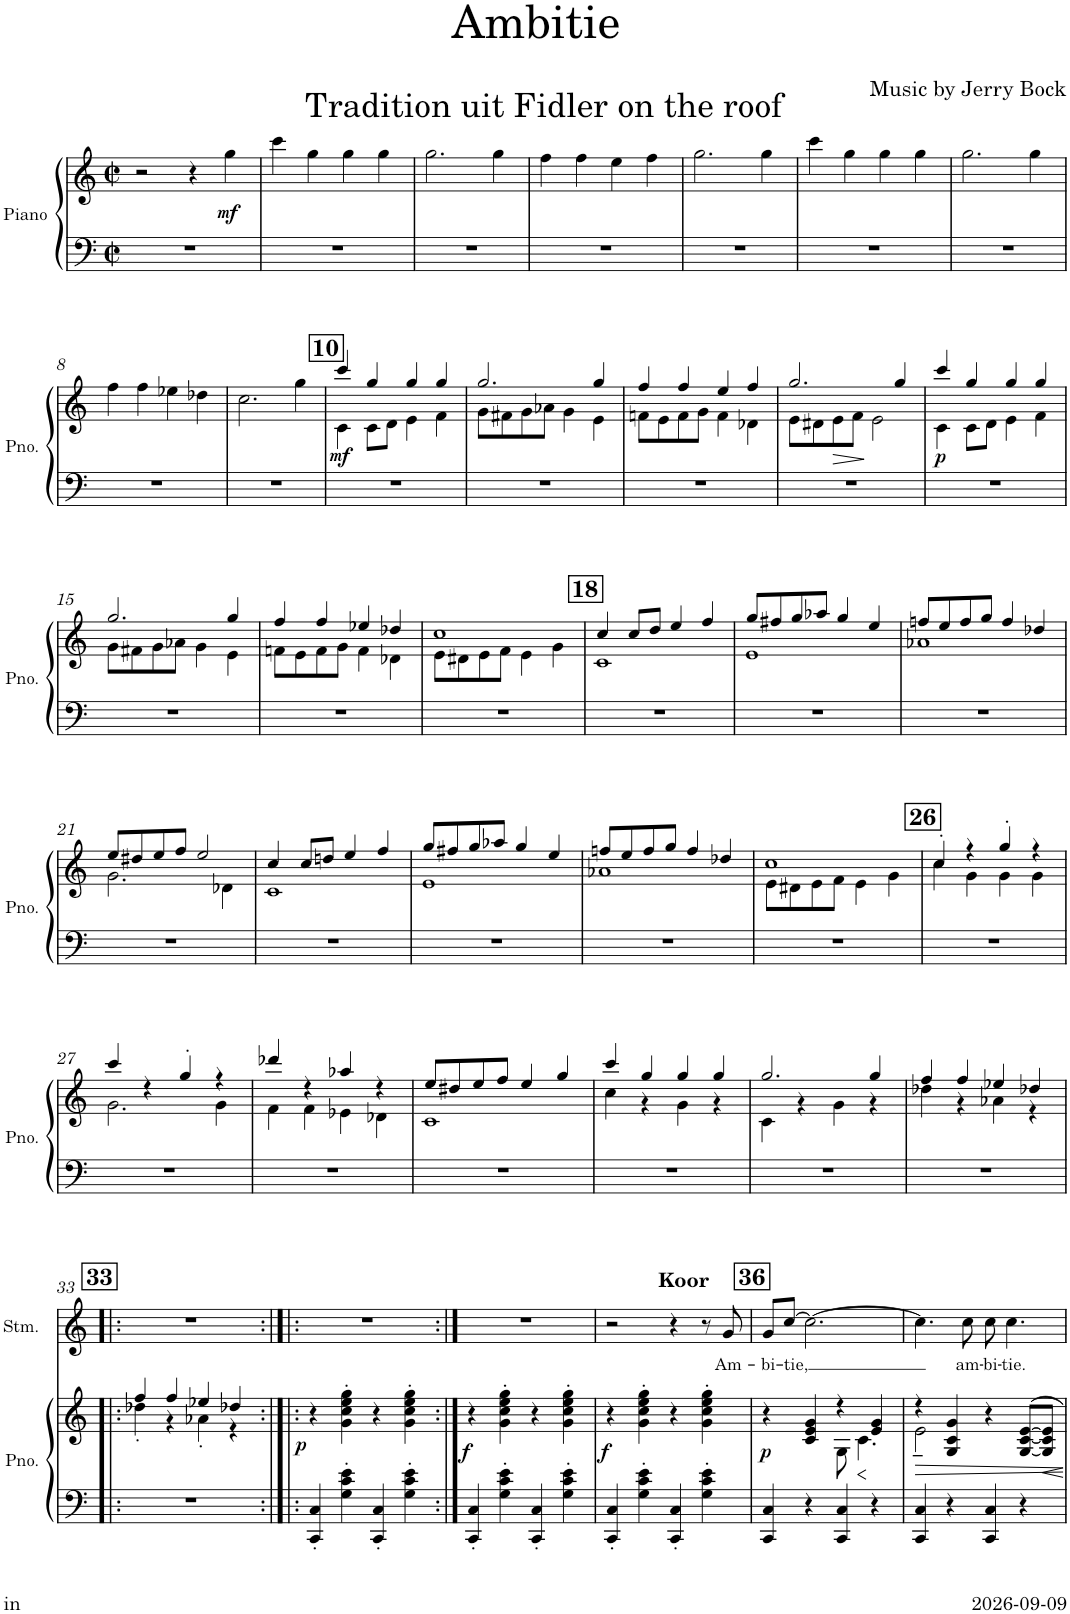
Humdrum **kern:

**kern	**kern	**dynam	**kern	**text	**kern	**kern	**kern	**kern
*part6	*part6	*part6	*part5	*part5	*part4	*part3	*part2	*part1
*staff7	*staff6	*staff6/7	*staff5	*staff5	*staff4	*staff3	*staff2	*staff1
*I"Piano	*	*	*I"Stem	*	*I"Vrouwen 2	*I"Mannen 2	*I"Vrouwen 1	*I"Mannen 1
*I'Pno.	*	*	*I'Stm.	*	*I'V2	*I'M2	*I'V1	*I'M1
*clefF4	*clefG2	*	*clefG2	*	*clefG2	*clefG2	*clefG2	*clefG2
*	*	*	*Trd5c9	*	*Trd5c9	*Trd5c9	*Trd5c9	*Trd5c9
*k[]	*k[]	*	*k[]	*	*k[]	*k[]	*k[]	*k[]
*M2/2	*M2/2	*	*M2/2	*	*M2/2	*M2/2	*M2/2	*M2/2
*met(c|)	*met(c|)	*	*met(c|)	*	*met(c|)	*met(c|)	*met(c|)	*met(c|)
=1	=1	=1	=1	=1	=1	=1	=1	=1
1r	2r	.	1r	.	1r	1r	1r	1r
.	4r	.	.	.	.	.	.	.
!	!	!LO:DY:b	!	!	!	!	!	!
.	4gg\	mf	.	.	.	.	.	.
=2	=2	=2	=2	=2	=2	=2	=2	=2
1r	4ccc\	.	1r	.	1r	1r	1r	1r
.	4gg\	.	.	.	.	.	.	.
.	4gg\	.	.	.	.	.	.	.
.	4gg\	.	.	.	.	.	.	.
=3	=3	=3	=3	=3	=3	=3	=3	=3
1r	2.gg\	.	1r	.	1r	1r	1r	1r
.	4gg\	.	.	.	.	.	.	.
=4	=4	=4	=4	=4	=4	=4	=4	=4
1r	4ff\	.	1r	.	1r	1r	1r	1r
.	4ff\	.	.	.	.	.	.	.
.	4ee\	.	.	.	.	.	.	.
.	4ff\	.	.	.	.	.	.	.
=5	=5	=5	=5	=5	=5	=5	=5	=5
1r	2.gg\	.	1r	.	1r	1r	1r	1r
.	4gg\	.	.	.	.	.	.	.
=6	=6	=6	=6	=6	=6	=6	=6	=6
1r	4ccc\	.	1r	.	1r	1r	1r	1r
.	4gg\	.	.	.	.	.	.	.
.	4gg\	.	.	.	.	.	.	.
.	4gg\	.	.	.	.	.	.	.
=7	=7	=7	=7	=7	=7	=7	=7	=7
1r	2.gg\	.	1r	.	1r	1r	1r	1r
.	4gg\	.	.	.	.	.	.	.
!!LO:LB:g=z
=8	=8	=8	=8	=8	=8	=8	=8	=8
1r	4ff\	.	1r	.	1r	1r	1r	1r
.	4ff\	.	.	.	.	.	.	.
.	4ee-X\	.	.	.	.	.	.	.
.	4dd-X\	.	.	.	.	.	.	.
=9	=9	=9	=9	=9	=9	=9	=9	=9
1r	2.cc\	.	1r	.	1r	1r	1r	1r
.	4gg\	.	.	.	.	.	.	.
!!LO:REH:place=s1:a:B:cj:fs=14:t=10
=10	=10	=10	=10	=10	=10	=10	=10	=10
*	*^	*	*	*	*	*	*	*
!	!	!	!LO:DY:b	!	!	!	!	!	!
1r	4ccc/	4c\	mf	1r	.	1r	1r	1r	1r
.	4gg/	8c\L	.	.	.	.	.	.	.
.	.	8d\J	.	.	.	.	.	.	.
.	4gg/	4e\	.	.	.	.	.	.	.
.	4gg/	4f\	.	.	.	.	.	.	.
=11	=11	=11	=11	=11	=11	=11	=11	=11	=11
1r	2.gg/	8g\L	.	1r	.	1r	1r	1r	1r
.	.	8f#X\	.	.	.	.	.	.	.
.	.	8g\	.	.	.	.	.	.	.
.	.	8a-X\J	.	.	.	.	.	.	.
.	.	4g\	.	.	.	.	.	.	.
.	4gg/	4e\	.	.	.	.	.	.	.
=12	=12	=12	=12	=12	=12	=12	=12	=12	=12
1r	4ff/	8fn\L	.	1r	.	1r	1r	1r	1r
.	.	8e\	.	.	.	.	.	.	.
.	4ff/	8f\	.	.	.	.	.	.	.
.	.	8g\J	.	.	.	.	.	.	.
.	4ee/	4f\	.	.	.	.	.	.	.
.	4ff/	4d-X\	.	.	.	.	.	.	.
=13	=13	=13	=13	=13	=13	=13	=13	=13	=13
1r	2.gg/	8e\L	.	1r	.	1r	1r	1r	1r
.	.	8d#X\	.	.	.	.	.	.	.
!	!	!	!LO:HP:b	!	!	!	!	!	!
.	.	8e\	>	.	.	.	.	.	.
.	.	8f\J	.	.	.	.	.	.	.
.	.	2e\	]	.	.	.	.	.	.
.	4gg/	.	.	.	.	.	.	.	.
=14	=14	=14	=14	=14	=14	=14	=14	=14	=14
!	!	!	!LO:DY:b	!	!	!	!	!	!
1r	4ccc/	4c\	p	1r	.	1r	1r	1r	1r
.	4gg/	8c\L	.	.	.	.	.	.	.
.	.	8d\J	.	.	.	.	.	.	.
.	4gg/	4e\	.	.	.	.	.	.	.
.	4gg/	4f\	.	.	.	.	.	.	.
!!LO:LB:g=z
=15	=15	=15	=15	=15	=15	=15	=15	=15	=15
1r	2.gg/	8g\L	.	1r	.	1r	1r	1r	1r
.	.	8f#X\	.	.	.	.	.	.	.
.	.	8g\	.	.	.	.	.	.	.
.	.	8a-X\J	.	.	.	.	.	.	.
.	.	4g\	.	.	.	.	.	.	.
.	4gg/	4e\	.	.	.	.	.	.	.
=16	=16	=16	=16	=16	=16	=16	=16	=16	=16
1r	4ff/	8fn\L	.	1r	.	1r	1r	1r	1r
.	.	8e\	.	.	.	.	.	.	.
.	4ff/	8f\	.	.	.	.	.	.	.
.	.	8g\J	.	.	.	.	.	.	.
.	4ee-X/	4f\	.	.	.	.	.	.	.
.	4dd-X/	4d-X\	.	.	.	.	.	.	.
=17	=17	=17	=17	=17	=17	=17	=17	=17	=17
1r	1cc	8e\L	.	1r	.	1r	1r	1r	1r
.	.	8d#X\	.	.	.	.	.	.	.
.	.	8e\	.	.	.	.	.	.	.
.	.	8f\J	.	.	.	.	.	.	.
.	.	4e\	.	.	.	.	.	.	.
.	.	4g\	.	.	.	.	.	.	.
!!LO:REH:place=s1:a:B:cj:fs=14:t=18
=18	=18	=18	=18	=18	=18	=18	=18	=18	=18
1r	4cc/	1c	.	1r	.	1r	1r	1r	1r
.	8cc/L	.	.	.	.	.	.	.	.
.	8dd/J	.	.	.	.	.	.	.	.
.	4ee/	.	.	.	.	.	.	.	.
.	4ff/	.	.	.	.	.	.	.	.
=19	=19	=19	=19	=19	=19	=19	=19	=19	=19
1r	8gg/L	1e	.	1r	.	1r	1r	1r	1r
.	8ff#X/	.	.	.	.	.	.	.	.
.	8gg/	.	.	.	.	.	.	.	.
.	8aa-X/J	.	.	.	.	.	.	.	.
.	4gg/	.	.	.	.	.	.	.	.
.	4ee/	.	.	.	.	.	.	.	.
=20	=20	=20	=20	=20	=20	=20	=20	=20	=20
1r	8ffn/L	1a-X	.	1r	.	1r	1r	1r	1r
.	8ee/	.	.	.	.	.	.	.	.
.	8ff/	.	.	.	.	.	.	.	.
.	8gg/J	.	.	.	.	.	.	.	.
.	4ff/	.	.	.	.	.	.	.	.
.	4dd-X/	.	.	.	.	.	.	.	.
!!LO:LB:g=z
=21	=21	=21	=21	=21	=21	=21	=21	=21	=21
1r	8ee/L	2.g\	.	1r	.	1r	1r	1r	1r
.	8dd#X/	.	.	.	.	.	.	.	.
.	8ee/	.	.	.	.	.	.	.	.
.	8ff/J	.	.	.	.	.	.	.	.
.	2ee/	.	.	.	.	.	.	.	.
.	.	4d-X\	.	.	.	.	.	.	.
=22	=22	=22	=22	=22	=22	=22	=22	=22	=22
1r	4cc/	1c	.	1r	.	1r	1r	1r	1r
.	8cc/L	.	.	.	.	.	.	.	.
.	8ddn/J	.	.	.	.	.	.	.	.
.	4ee/	.	.	.	.	.	.	.	.
.	4ff/	.	.	.	.	.	.	.	.
=23	=23	=23	=23	=23	=23	=23	=23	=23	=23
1r	8gg/L	1e	.	1r	.	1r	1r	1r	1r
.	8ff#X/	.	.	.	.	.	.	.	.
.	8gg/	.	.	.	.	.	.	.	.
.	8aa-X/J	.	.	.	.	.	.	.	.
.	4gg/	.	.	.	.	.	.	.	.
.	4ee/	.	.	.	.	.	.	.	.
=24	=24	=24	=24	=24	=24	=24	=24	=24	=24
1r	8ffn/L	1a-X	.	1r	.	1r	1r	1r	1r
.	8ee/	.	.	.	.	.	.	.	.
.	8ff/	.	.	.	.	.	.	.	.
.	8gg/J	.	.	.	.	.	.	.	.
.	4ff/	.	.	.	.	.	.	.	.
.	4dd-X/	.	.	.	.	.	.	.	.
=25	=25	=25	=25	=25	=25	=25	=25	=25	=25
1r	1cc	8e\L	.	1r	.	1r	1r	1r	1r
.	.	8d#X\	.	.	.	.	.	.	.
.	.	8e\	.	.	.	.	.	.	.
.	.	8f\J	.	.	.	.	.	.	.
.	.	4e\	.	.	.	.	.	.	.
.	.	4g\	.	.	.	.	.	.	.
!!LO:REH:place=s1:a:B:cj:fs=14:t=26
=26	=26	=26	=26	=26	=26	=26	=26	=26	=26
1r	4cc'/	4cc\	.	1r	.	1r	1r	1r	1r
.	4r	4g\	.	.	.	.	.	.	.
.	4gg'/	4g\	.	.	.	.	.	.	.
.	4r	4g\	.	.	.	.	.	.	.
!!LO:LB:g=z
=27	=27	=27	=27	=27	=27	=27	=27	=27	=27
1r	4ccc/	2.g\	.	1r	.	1r	1r	1r	1r
.	4r	.	.	.	.	.	.	.	.
.	4gg'/	.	.	.	.	.	.	.	.
.	4r	4g\	.	.	.	.	.	.	.
=28	=28	=28	=28	=28	=28	=28	=28	=28	=28
1r	4ddd-X/	4f\	.	1r	.	1r	1r	1r	1r
.	4r	4f\	.	.	.	.	.	.	.
.	4aa-X/	4e-X\	.	.	.	.	.	.	.
.	4r	4d-X\	.	.	.	.	.	.	.
=29	=29	=29	=29	=29	=29	=29	=29	=29	=29
1r	8ee/L	1c	.	1r	.	1r	1r	1r	1r
.	8dd#X/	.	.	.	.	.	.	.	.
.	8ee/	.	.	.	.	.	.	.	.
.	8ff/J	.	.	.	.	.	.	.	.
.	4ee/	.	.	.	.	.	.	.	.
.	4gg/	.	.	.	.	.	.	.	.
=30	=30	=30	=30	=30	=30	=30	=30	=30	=30
1r	4ccc/	4cc\	.	1r	.	1r	1r	1r	1r
.	4gg/	4r	.	.	.	.	.	.	.
.	4gg/	4g\	.	.	.	.	.	.	.
.	4gg/	4r	.	.	.	.	.	.	.
=31	=31	=31	=31	=31	=31	=31	=31	=31	=31
1r	2.gg/	4c\	.	1r	.	1r	1r	1r	1r
.	.	4r	.	.	.	.	.	.	.
.	.	4g\	.	.	.	.	.	.	.
.	4gg/	4r	.	.	.	.	.	.	.
=32	=32	=32	=32	=32	=32	=32	=32	=32	=32
1r	4ff/	4dd-X\	.	1r	.	1r	1r	1r	1r
.	4ff/	4r	.	.	.	.	.	.	.
.	4ee-X/	4a-X\	.	.	.	.	.	.	.
.	4dd-X/	4r	.	.	.	.	.	.	.
!!LO:LB:g=z
!!LO:REH:place=s1:a:B:cj:fs=14:t=33
=33!|:	=33!|:	=33!|:	=33!|:	=33!|:	=33!|:	=33!|:	=33!|:	=33!|:	=33!|:
1r	4ff/	4dd-X'\	.	1r	.	1r	1r	1r	1r
.	4ff/	4r	.	.	.	.	.	.	.
.	4ee-X/	4a-X'\	.	.	.	.	.	.	.
.	4dd-X/	4r	.	.	.	.	.	.	.
=34:|!|:	=34:|!|:	=34:|!|:	=34:|!|:	=34:|!|:	=34:|!|:	=34:|!|:	=34:|!|:	=34:|!|:	=34:|!|:
!	!	!	!LO:DY:a=2	!	!	!	!	!	!
*	*v	*v	*	*	*	*	*	*	*
4CC/' 4C/'	4r	p	1r	.	1r	1r	1r	1r
4G\' 4c\' 4e\'	4g\' 4cc\' 4ee\' 4gg\'	.	.	.	.	.	.	.
4CC/' 4C/'	4r	.	.	.	.	.	.	.
4G\' 4c\' 4e\'	4g\' 4cc\' 4ee\' 4gg\'	.	.	.	.	.	.	.
=35:|!	=35:|!	=35:|!	=35:|!	=35:|!	=35:|!	=35:|!	=35:|!	=35:|!
!	!	!LO:DY:a=2	!	!	!	!	!	!
4CC/' 4C/'	4r	f	1r	.	1r	1r	1r	1r
4G\' 4c\' 4e\'	4g\' 4cc\' 4ee\' 4gg\'	.	.	.	.	.	.	.
4CC/' 4C/'	4r	.	.	.	.	.	.	.
4G\' 4c\' 4e\'	4g\' 4cc\' 4ee\' 4gg\'	.	.	.	.	.	.	.
=36	=36	=36	=36	=36	=36	=36	=36	=36
!	!	!LO:DY:a=2	!	!	!	!	!	!
*	*	*	*	*	*	*	*	*^
4CC/' 4C/'	4r	f	2r	.	1r	1r	1r	1r	2..ryy
4G\' 4c\' 4e\'	4g\' 4cc\' 4ee\' 4gg\'	.	.	.	.	.	.	.	.
4CC/' 4C/'	4r	.	4r	.	.	.	.	.	.
4G\' 4c\' 4e\'	4g\' 4cc\' 4ee\' 4gg\'	.	8r	.	.	.	.	.	.
!	!	!	!	!	!	!	!	!	!LO:TX:a:B:t=Koor
!	!	!	!	!LO:LY:b	!	!	!	!	!
.	.	.	8g/	Am-	.	.	.	.	8ryy
!!LO:REH:place=s1:a:B:cj:fs=14:t=36
=37	=37	=37	=37	=37	=37	=37	=37	=37	=37
*	*^	*	*	*	*	*	*	*	*
!	!	!	!LO:DY:a=2	!	!LO:LY:b	!	!	!	!	!
*	*	*	*	*	*	*	*	*	*v	*v
4CC/ 4C/	4r	2ryy	p	8g/L	-bi-	1r	1r	1r	1r
!	!	!	!	!	!LO:LY:b	!	!	!	!
.	.	.	.	[>8cc/J	-tie,	.	.	.	.
4r	4c/ 4e/ 4g/	.	.	2.cc\_	.	.	.	.	.
4CC/ 4C/	4r	8G\	.	.	.	.	.	.	.
.	.	4.c\	.	.	.	.	.	.	.
4r	4e/ 4g/	.	.	.	.	.	.	.	.
=38	=38	=38	=38	=38	=38	=38	=38	=38	=38
4CC/ 4C/	4r	2e~\	.	4.cc\]	.	1r	1r	1r	1r
4r	4G/ 4c/ 4g/	.	.	.	.	.	.	.	.
!	!	!	!	!	!LO:LY:b	!	!	!	!
.	.	.	.	8cc\	am-	.	.	.	.
!	!	!	!	!	!LO:LY:b	!	!	!	!
4CC/ 4C/	4r	2ryy	.	8cc\	-bi-	.	.	.	.
!	!	!	!	!	!LO:LY:b	!	!	!	!
.	.	.	.	4.cc\	-tie.	.	.	.	.
4r	[8G/ [8c/ [8e/L	.	.	.	.	.	.	.	.
.	8G/] 8c/] 8e/]J	.	.	.	.	.	.	.	.
*	*v	*v	*	*	*	*	*	*	*
=	=	=	=	=	=	=	=	=
*-	*-	*-	*-	*-	*-	*-	*-	*-
